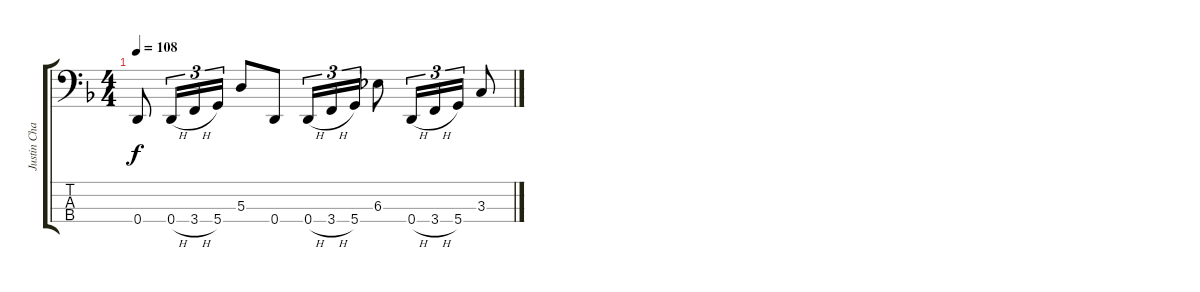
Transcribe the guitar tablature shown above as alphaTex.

\track ("Justin Chancellor" "Justin Cha") {mute instrument electricbasspick}
\staff {score tabs}
\tuning (G2 D2 A1 D1) {hide}
\ts (4 4)
\tempo 108
\clef f4
\ks dminor
0.4.8{dy f} 0.4{h}.16{tu (3 2)} 3.4{h}.16{tu (3 2)} 5.4.16{tu (3 2)} 5.3.8 0.4.8 0.4{h}.16{tu (3 2)} 3.4{h}.16{tu (3 2)} 5.4.16{tu (3 2)} 6.3.8 0.4{h}.16{tu (3 2)} 3.4{h}.16{tu (3 2)} 5.4.16{tu (3 2)} 3.3.8
